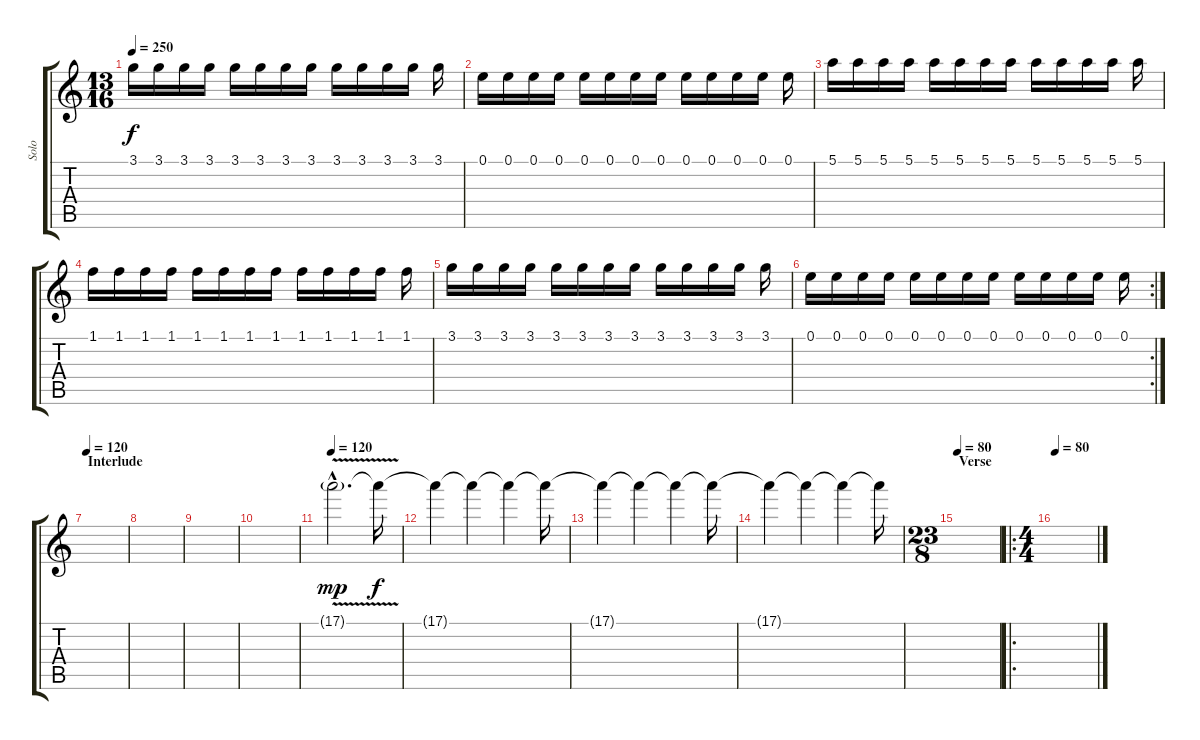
\track ("Solo" "Solo") {instrument distortionguitar}
\staff {score tabs}
\tuning (E4 B3 G3 D3 A2 E2) {hide}
\ts (13 16)
\tempo 250
\clef g2
\ks c
3.1.16{dy f} 3.1.16 3.1.16 3.1.16 3.1.16 3.1.16 3.1.16 3.1.16 3.1.16 3.1.16 3.1.16 3.1.16 3.1.16 |
0.1.16 0.1.16 0.1.16 0.1.16 0.1.16 0.1.16 0.1.16 0.1.16 0.1.16 0.1.16 0.1.16 0.1.16 0.1.16 |
5.1.16 5.1.16 5.1.16 5.1.16 5.1.16 5.1.16 5.1.16 5.1.16 5.1.16 5.1.16 5.1.16 5.1.16 5.1.16 |
1.1.16 1.1.16 1.1.16 1.1.16 1.1.16 1.1.16 1.1.16 1.1.16 1.1.16 1.1.16 1.1.16 1.1.16 1.1.16 |
3.1.16 3.1.16 3.1.16 3.1.16 3.1.16 3.1.16 3.1.16 3.1.16 3.1.16 3.1.16 3.1.16 3.1.16 3.1.16 |
\rc 2
0.1.16 0.1.16 0.1.16 0.1.16 0.1.16 0.1.16 0.1.16 0.1.16 0.1.16 0.1.16 0.1.16 0.1.16 0.1.16 |
\section ("" "Interlude")
\tempo 120
|
|
|
|
\tempo 120
17.1{v g hac}.2{d dy mp} 17.1{t}.16{dy f} |
17.1{t}.4 17.1{t}.4 17.1{t}.4 17.1{t}.16 |
17.1{t}.4 17.1{t}.4 17.1{t}.4 17.1{t}.16 |
17.1{t}.4 17.1{t}.4 17.1{t}.4 17.1{t}.16 |
\ts (23 8)
\section ("" "Verse")
\tempo 80
|
\ro
\ts (4 4)
\tempo 80
